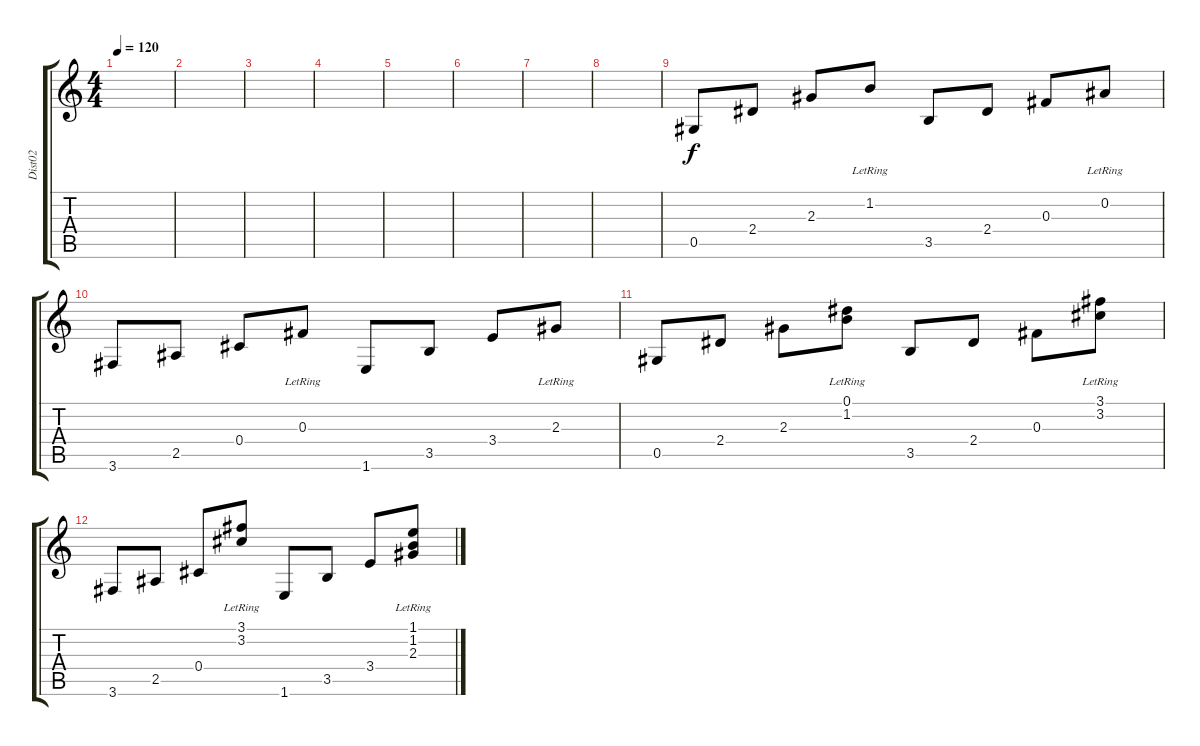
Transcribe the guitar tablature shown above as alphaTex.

\track ("Dist02" "Dist02") {instrument distortionguitar}
\staff {score tabs}
\tuning (Eb4 Bb3 Gb3 Db3 Ab2 Eb2) {hide}
\ts (4 4)
\tempo 120
\clef g2
\ks c
|
|
|
|
|
|
|
|
0.5.8 2.4.8 2.3.8 1.2{lr}.8 3.5.8 2.4.8 0.3.8 0.2{lr}.8 |
3.6.8 2.5.8 0.4.8 0.3{lr}.8 1.6.8 3.5.8 3.4.8 2.3{lr}.8 |
0.5.8 2.4.8 2.3.8 (0.1{lr} 1.2{lr}).8 3.5.8 2.4.8 0.3.8 (3.1{lr} 3.2{lr}).8 |
3.6.8 2.5.8 0.4.8 (3.1{lr} 3.2{lr}).8 1.6.8 3.5.8 3.4.8 (1.1{lr} 1.2{lr} 2.3{lr}).8
